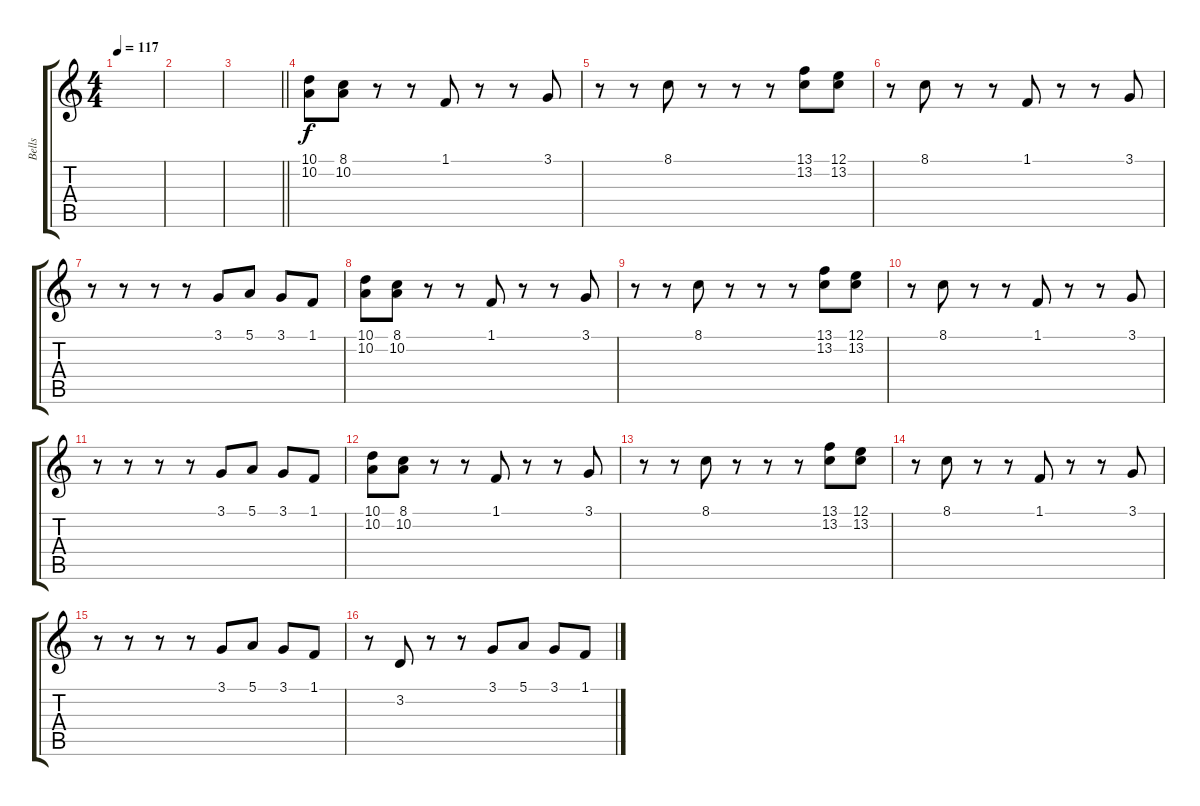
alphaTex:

\track ("Bells" "Bells") {instrument musicbox}
\staff {score tabs}
\tuning (E4 B3 G3 D3 A2 E2) {hide}
\ts (4 4)
\tempo 117
\clef g2
\ks c
|
|
\barLineRight lightlight
|
(10.1 10.2).8 (8.1 10.2).8 r.8 r.8 1.1.8 r.8 r.8 3.1.8 |
r.8 r.8 8.1.8 r.8 r.8 r.8 (13.1 13.2).8 (12.1 13.2).8 |
r.8 8.1.8 r.8 r.8 1.1.8 r.8 r.8 3.1.8 |
r.8 r.8 r.8 r.8 3.1.8 5.1.8 3.1.8 1.1.8 |
(10.1 10.2).8 (8.1 10.2).8 r.8 r.8 1.1.8 r.8 r.8 3.1.8 |
r.8 r.8 8.1.8 r.8 r.8 r.8 (13.1 13.2).8 (12.1 13.2).8 |
r.8 8.1.8 r.8 r.8 1.1.8 r.8 r.8 3.1.8 |
r.8 r.8 r.8 r.8 3.1.8 5.1.8 3.1.8 1.1.8 |
(10.1 10.2).8 (8.1 10.2).8 r.8 r.8 1.1.8 r.8 r.8 3.1.8 |
r.8 r.8 8.1.8 r.8 r.8 r.8 (13.1 13.2).8 (12.1 13.2).8 |
r.8 8.1.8 r.8 r.8 1.1.8 r.8 r.8 3.1.8 |
r.8 r.8 r.8 r.8 3.1.8 5.1.8 3.1.8 1.1.8 |
r.8 3.2.8 r.8 r.8 3.1.8 5.1.8 3.1.8 1.1.8
